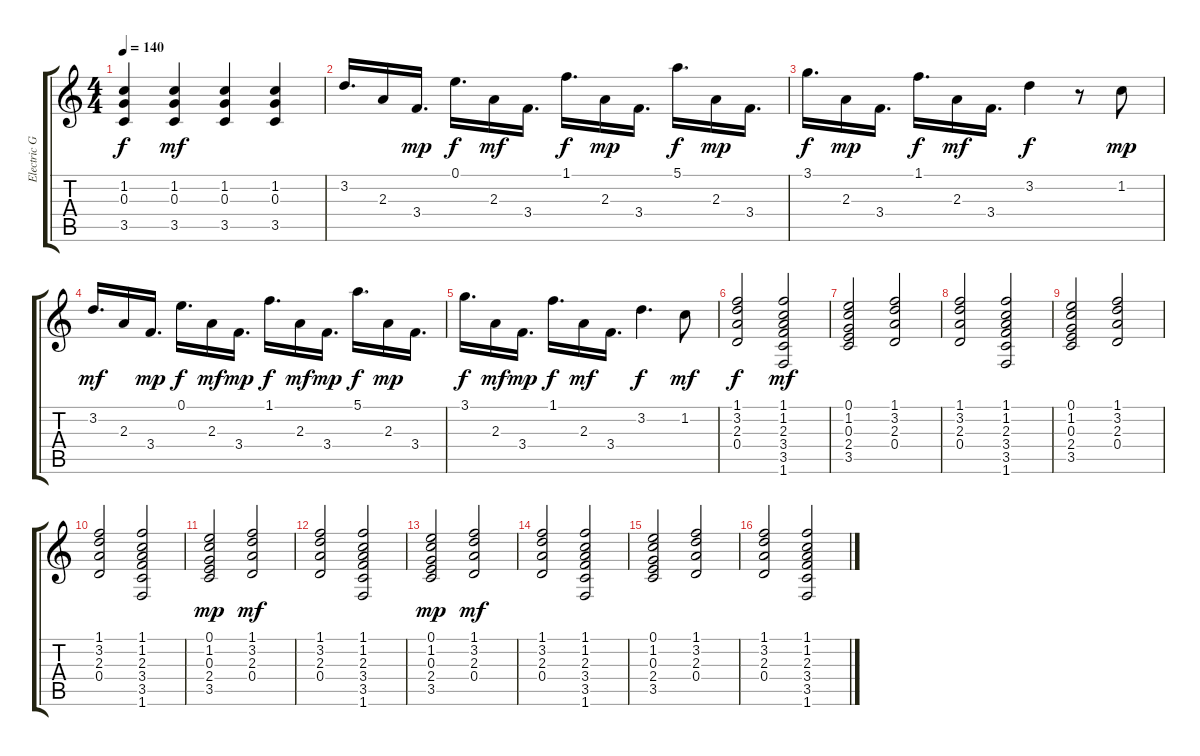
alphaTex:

\track ("Electric Guitar" "Electric G") {instrument electricguitarclean}
\staff {score tabs}
\tuning (E4 B3 G3 D3 A2 E2) {hide}
\ts (4 4)
\tempo 140
\clef g2
\ks c
(1.2 0.3 3.5).4{dy f} (1.2 0.3 3.5).4{dy mf} (1.2 0.3 3.5).4 (1.2 0.3 3.5).4 |
3.2.16{d} 2.3.16 3.4.16{d dy mp} 0.1.16{d dy f} 2.3.16{dy mf} 3.4.16{d} 1.1.16{d dy f} 2.3.16{dy mp} 3.4.16{d} 5.1.16{d dy f} 2.3.16{dy mp} 3.4.16{d} |
3.1.16{d dy f} 2.3.16{dy mp} 3.4.16{d} 1.1.16{d dy f} 2.3.16{dy mf} 3.4.16{d} 3.2.4{dy f} r.8 1.2.8{dy mp} |
3.2.16{d dy mf} 2.3.16 3.4.16{d dy mp} 0.1.16{d dy f} 2.3.16{dy mf} 3.4.16{d dy mp} 1.1.16{d dy f} 2.3.16{dy mf} 3.4.16{d dy mp} 5.1.16{d dy f} 2.3.16{dy mp} 3.4.16{d} |
3.1.16{d dy f} 2.3.16{dy mf} 3.4.16{d dy mp} 1.1.16{d dy f} 2.3.16{dy mf} 3.4.16{d} 3.2.4{d dy f} 1.2.8{dy mf} |
(1.1 3.2 2.3 0.4).2{dy f} (1.1 1.2 2.3 3.4 3.5 1.6).2{dy mf} |
(0.1 1.2 0.3 2.4 3.5).2 (1.1 3.2 2.3 0.4).2 |
(1.1 3.2 2.3 0.4).2 (1.1 1.2 2.3 3.4 3.5 1.6).2 |
(0.1 1.2 0.3 2.4 3.5).2 (1.1 3.2 2.3 0.4).2 |
(1.1 3.2 2.3 0.4).2 (1.1 1.2 2.3 3.4 3.5 1.6).2 |
(0.1 1.2 0.3 2.4 3.5).2{dy mp} (1.1 3.2 2.3 0.4).2{dy mf} |
(1.1 3.2 2.3 0.4).2 (1.1 1.2 2.3 3.4 3.5 1.6).2 |
(0.1 1.2 0.3 2.4 3.5).2{dy mp} (1.1 3.2 2.3 0.4).2{dy mf} |
(1.1 3.2 2.3 0.4).2 (1.1 1.2 2.3 3.4 3.5 1.6).2 |
(0.1 1.2 0.3 2.4 3.5).2 (1.1 3.2 2.3 0.4).2 |
(1.1 3.2 2.3 0.4).2 (1.1 1.2 2.3 3.4 3.5 1.6).2
